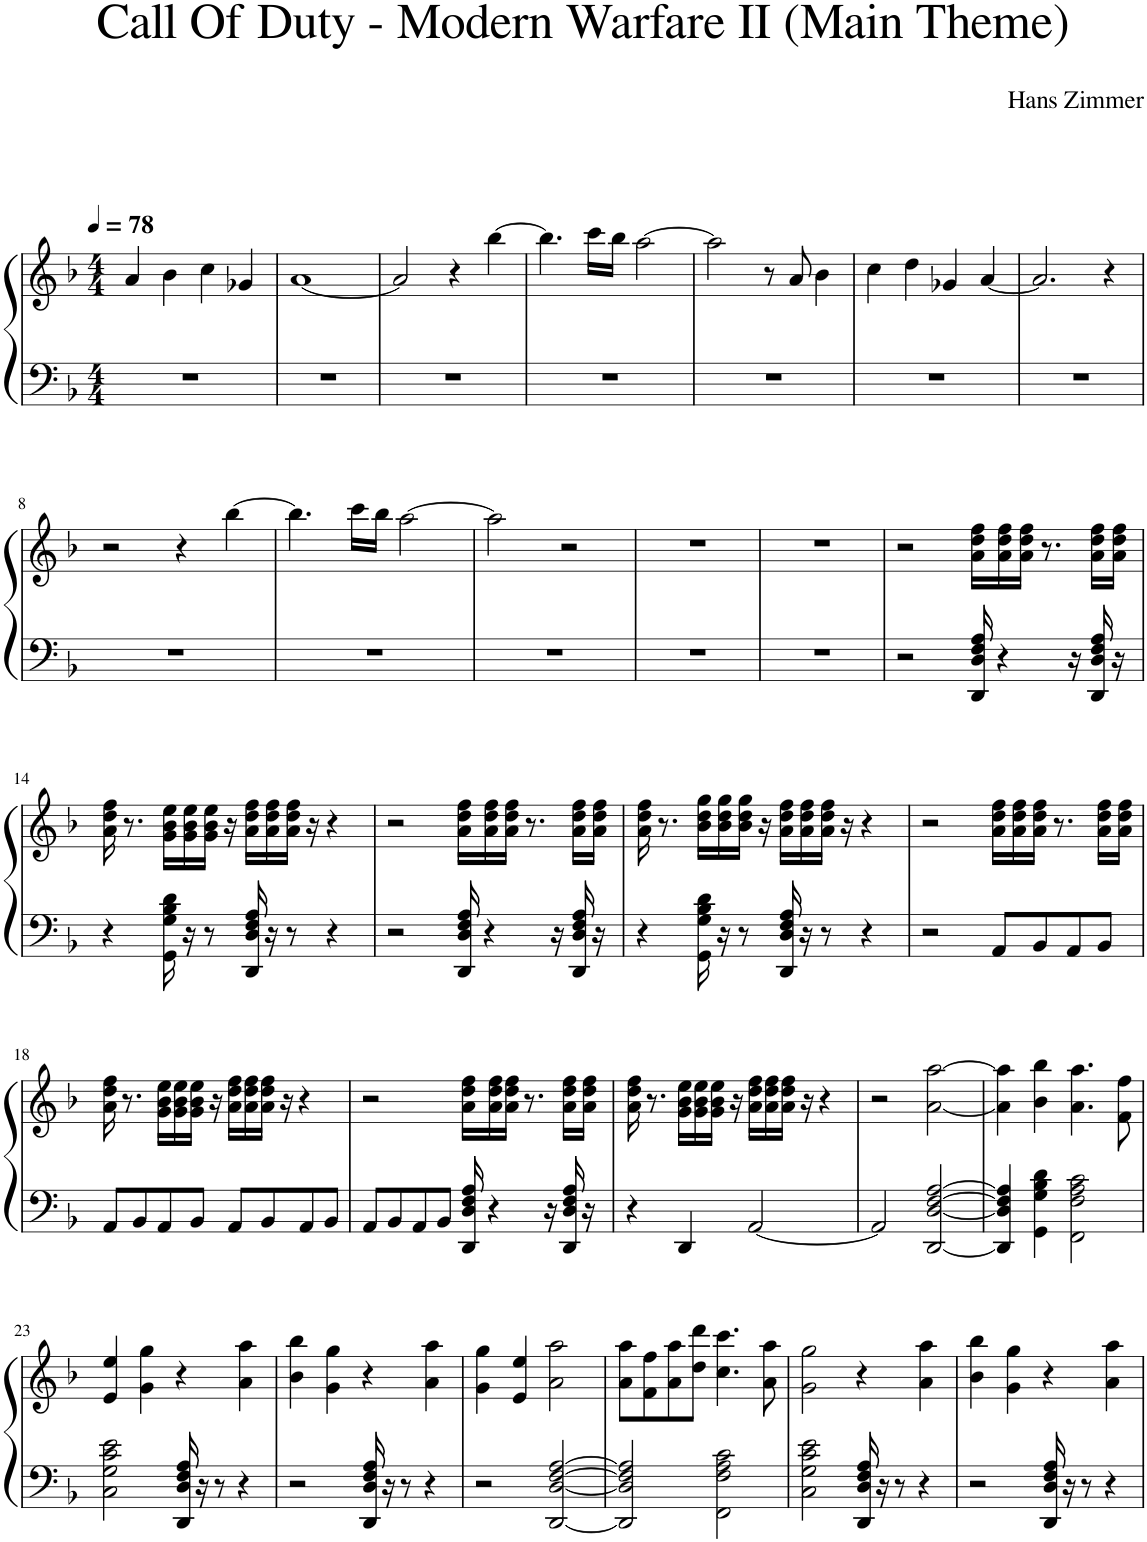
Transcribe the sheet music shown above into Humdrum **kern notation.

**kern	**kern
*part1	*part1
*staff2	*staff1
*I"Akordeón	*
*clefF4	*clefG2
*k[b-]	*k[b-]
*M4/4	*M4/4
*MM78	*MM78
=1	=1
1r	4a/
.	4b-\
.	4cc\
.	4g-X/
=2	=2
1r	[1a
=3	=3
1r	2a/]
.	4r
.	[4bb-\
=4	=4
1r	4.bb-\]
.	16ccc\LL
.	16bb-\JJ
.	[2aa\
=5	=5
1r	2aa\]
.	8r
.	8a/
.	4b-\
=6	=6
1r	4cc\
.	4dd\
.	4g-X/
.	[4a/
=7	=7
1r	2.a/]
.	4r
!!LO:LB:g=z
=8	=8
1r	2r
.	4r
.	[4bb-\
=9	=9
1r	4.bb-\]
.	16ccc\LL
.	16bb-\JJ
.	[2aa\
=10	=10
1r	2aa\]
.	2r
=11	=11
1r	1r
=12	=12
1r	1r
=13	=13
2r	2r
16DD/ 16D/ 16F/ 16A/	16a\ 16dd\ 16ff\LL
4r	16a\ 16dd\ 16ff\
.	16a\ 16dd\ 16ff\JJ
.	8.r
16r	.
16DD/ 16D/ 16F/ 16A/	16a\ 16dd\ 16ff\LL
16r	16a\ 16dd\ 16ff\JJ
!!LO:LB:g=z
=14	=14
4r	16a\ 16dd\ 16ff\
.	8.r
16GG\ 16G\ 16B-\ 16d\	16g\ 16b-\ 16ee\LL
16r	16g\ 16b-\ 16ee\
8r	16g\ 16b-\ 16ee\JJ
.	16r
16DD/ 16D/ 16F/ 16A/	16a\ 16dd\ 16ff\LL
16r	16a\ 16dd\ 16ff\
8r	16a\ 16dd\ 16ff\JJ
.	16r
4r	4r
=15	=15
2r	2r
16DD/ 16D/ 16F/ 16A/	16a\ 16dd\ 16ff\LL
4r	16a\ 16dd\ 16ff\
.	16a\ 16dd\ 16ff\JJ
.	8.r
16r	.
16DD/ 16D/ 16F/ 16A/	16a\ 16dd\ 16ff\LL
16r	16a\ 16dd\ 16ff\JJ
=16	=16
4r	16a\ 16dd\ 16ff\
.	8.r
16GG\ 16G\ 16B-\ 16d\	16b-\ 16dd\ 16gg\LL
16r	16b-\ 16dd\ 16gg\
8r	16b-\ 16dd\ 16gg\JJ
.	16r
16DD/ 16D/ 16F/ 16A/	16a\ 16dd\ 16ff\LL
16r	16a\ 16dd\ 16ff\
8r	16a\ 16dd\ 16ff\JJ
.	16r
4r	4r
=17	=17
2r	2r
8AA/L	16a\ 16dd\ 16ff\LL
.	16a\ 16dd\ 16ff\
8BB-/	16a\ 16dd\ 16ff\JJ
.	8.r
8AA/	.
8BB-/J	16a\ 16dd\ 16ff\LL
.	16a\ 16dd\ 16ff\JJ
!!LO:LB:g=z
=18	=18
8AA/L	16a\ 16dd\ 16ff\
.	8.r
8BB-/	.
8AA/	16g\ 16b-\ 16ee\LL
.	16g\ 16b-\ 16ee\
8BB-/J	16g\ 16b-\ 16ee\JJ
.	16r
8AA/L	16a\ 16dd\ 16ff\LL
.	16a\ 16dd\ 16ff\
8BB-/	16a\ 16dd\ 16ff\JJ
.	16r
8AA/	4r
8BB-/J	.
=19	=19
8AA/L	2r
8BB-/	.
8AA/	.
8BB-/J	.
16DD/ 16D/ 16F/ 16A/	16a\ 16dd\ 16ff\LL
4r	16a\ 16dd\ 16ff\
.	16a\ 16dd\ 16ff\JJ
.	8.r
16r	.
16DD/ 16D/ 16F/ 16A/	16a\ 16dd\ 16ff\LL
16r	16a\ 16dd\ 16ff\JJ
=20	=20
4r	16a\ 16dd\ 16ff\
.	8.r
4DD/	16g\ 16b-\ 16ee\LL
.	16g\ 16b-\ 16ee\
.	16g\ 16b-\ 16ee\JJ
.	16r
[2AA/	16a\ 16dd\ 16ff\LL
.	16a\ 16dd\ 16ff\
.	16a\ 16dd\ 16ff\JJ
.	16r
.	4r
=21	=21
2AA/]	2r
[2DD/ [2D/ [2F/ [2A/	[2a\ [2aa\
=22	=22
4DD/] 4D/] 4F/] 4A/]	4a\] 4aa\]
4GG\ 4G\ 4B-\ 4d\	4b-\ 4bb-\
2FF\ 2F\ 2A\ 2c\	4.a\ 4.aa\
.	8f\ 8ff\
!!LO:LB:g=z
=23	=23
2C\ 2G\ 2c\ 2e\	4e/ 4ee/
.	4g\ 4gg\
16DD/ 16D/ 16F/ 16A/	4r
16r	.
8r	.
4r	4a\ 4aa\
=24	=24
2r	4b-\ 4bb-\
.	4g\ 4gg\
16DD/ 16D/ 16F/ 16A/	4r
16r	.
8r	.
4r	4a\ 4aa\
=25	=25
2r	4g\ 4gg\
.	4e/ 4ee/
[2DD/ [2D/ [2F/ [2A/	2a\ 2aa\
=26	=26
2DD/] 2D/] 2F/] 2A/]	8a\ 8aa\L
.	8f\ 8ff\
.	8a\ 8aa\
.	8dd\ 8ddd\J
2FF\ 2F\ 2A\ 2c\	4.cc\ 4.ccc\
.	8a\ 8aa\
=27	=27
2C\ 2G\ 2c\ 2e\	2g\ 2gg\
16DD/ 16D/ 16F/ 16A/	4r
16r	.
8r	.
4r	4a\ 4aa\
=28	=28
2r	4b-\ 4bb-\
.	4g\ 4gg\
16DD/ 16D/ 16F/ 16A/	4r
16r	.
8r	.
4r	4a\ 4aa\
=	=
*-	*-
